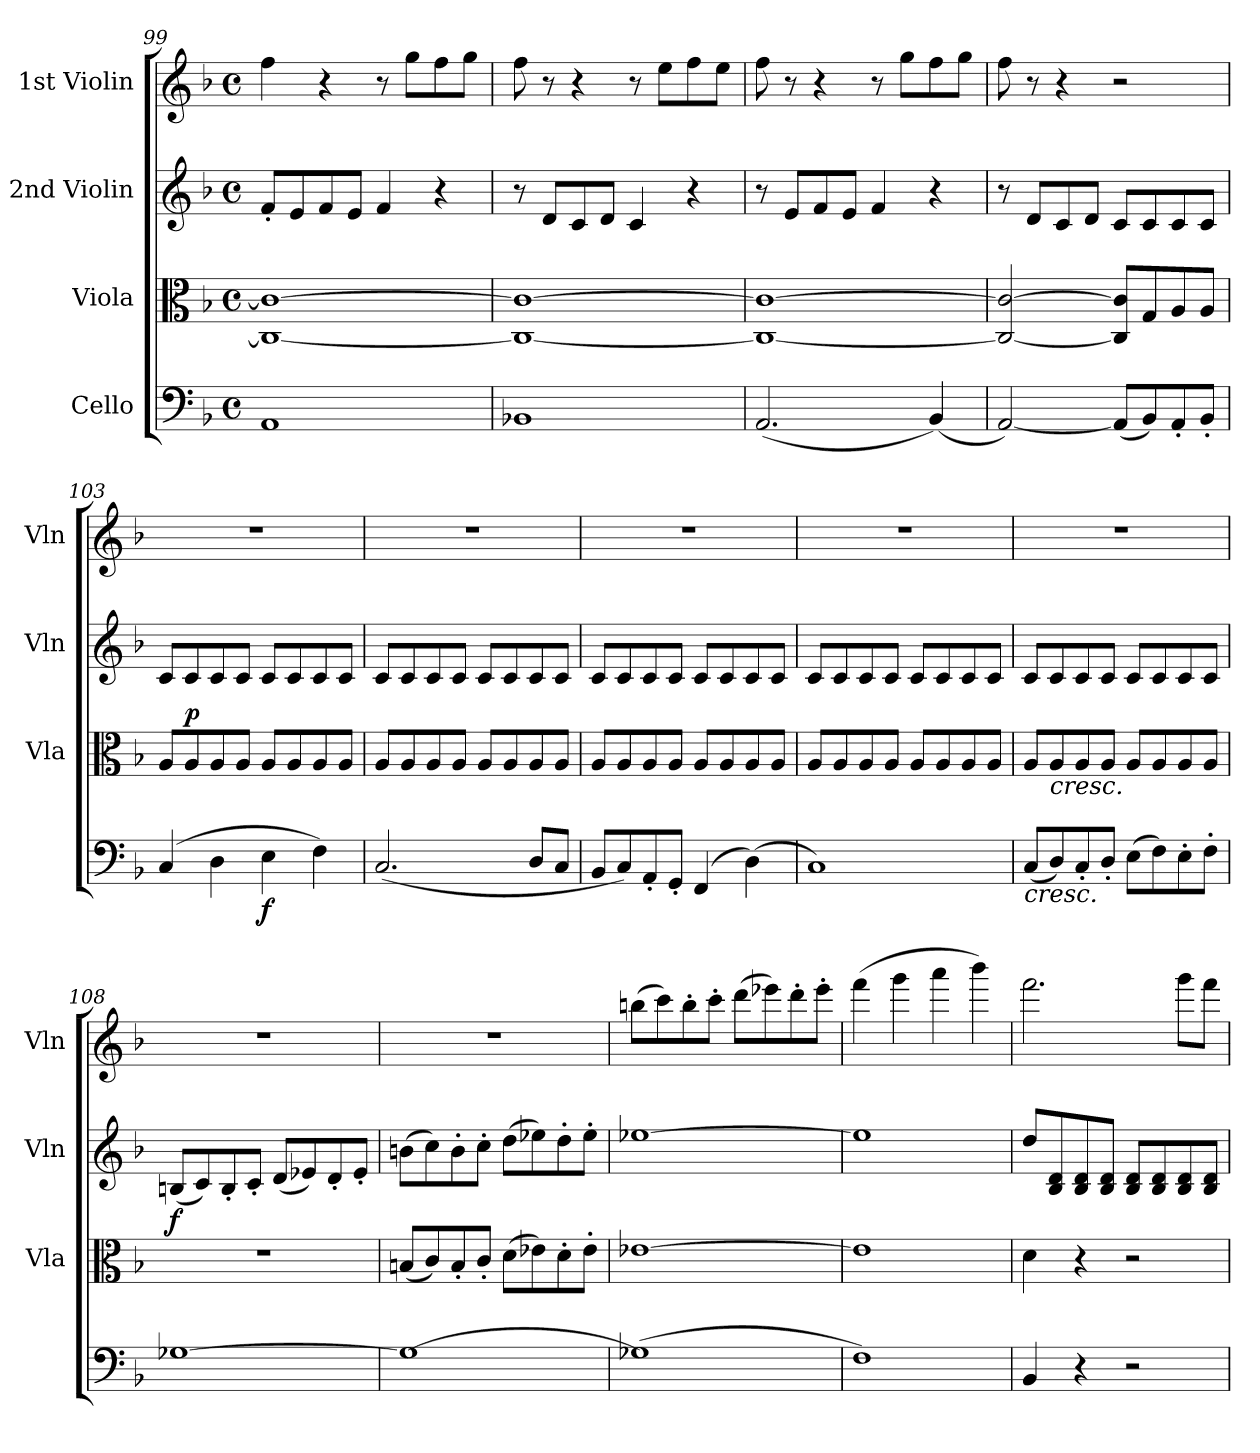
**kern	**dynam	**kern	**dynam	**kern	**kern
*part4	*part4	*part3	*part3	*part2	*part1
*staff4	*staff4	*staff3	*staff3	*staff2	*staff1
*I"Cello	*	*I"Viola	*	*I"2nd Violin	*I"1st Violin
*	*	*I'Vla	*	*I'Vln	*I'Vln
*clefF4	*	*clefC3	*	*clefG2	*clefG2
*k[b-]	*	*k[b-]	*	*k[b-]	*k[b-]
*F:	*	*F:	*	*F:	*F:
*M4/4	*	*M4/4	*	*M4/4	*M4/4
*met(c)	*	*met(c)	*	*met(c)	*met(c)
=99	=99	=99	=99	=99	=99
1AA	.	1C_ 1c_	.	8f'/L	4ff\
.	.	.	.	8e/	.
.	.	.	.	8f/	4r
.	.	.	.	8e/J	.
.	.	.	.	4f/	8r
.	.	.	.	.	8gg\L
.	.	.	.	4r	8ff\
.	.	.	.	.	8gg\J
=100	=100	=100	=100	=100	=100
1BB-X	.	1C_ 1c_	.	8r	8ff\
.	.	.	.	8d/L	8r
.	.	.	.	8c/	4r
.	.	.	.	8d/J	.
.	.	.	.	4c/	8r
.	.	.	.	.	8ee\L
.	.	.	.	4r	8ff\
.	.	.	.	.	8ee\J
=101	=101	=101	=101	=101	=101
(2.AA/	.	1C_ 1c_	.	8r	8ff\
.	.	.	.	8e/L	8r
.	.	.	.	8f/	4r
.	.	.	.	8e/J	.
.	.	.	.	4f/	8r
.	.	.	.	.	8gg\L
(4BB-/)	.	.	.	4r	8ff\
.	.	.	.	.	8gg\J
=102	=102	=102	=102	=102	=102
[2AA/)	.	2C_/ 2c_/	.	8r	8ff\
.	.	.	.	8d/L	8r
.	.	.	.	8c/	4r
.	.	.	.	8d/J	.
(8AA/L]	.	8C]/ 8c]/L	.	8c/L	2r
8BB-/)	.	8G/	.	8c/	.
8AA'/	.	8A/	.	8c/	.
8BB-'/J	.	8A/J	.	8c/J	.
!!LO:LB:g=z
=103	=103	=103	=103	=103	=103
(4C/	.	8A/L	.	8c/L	1r
!	!	!	!LO:DY:a	!	!
.	.	8A/	p	8c/	.
4D\	.	8A/	.	8c/	.
.	.	8A/J	.	8c/J	.
!	!LO:DY:b	!	!	!	!
4E\	f	8A/L	.	8c/L	.
.	.	8A/	.	8c/	.
4F\)	.	8A/	.	8c/	.
.	.	8A/J	.	8c/J	.
=104	=104	=104	=104	=104	=104
(2.C/	.	8A/L	.	8c/L	1r
.	.	8A/	.	8c/	.
.	.	8A/	.	8c/	.
.	.	8A/J	.	8c/J	.
.	.	8A/L	.	8c/L	.
.	.	8A/	.	8c/	.
8D/L	.	8A/	.	8c/	.
8C/J	.	8A/J	.	8c/J	.
=105	=105	=105	=105	=105	=105
8BB-/L	.	8A/L	.	8c/L	1r
8C/)	.	8A/	.	8c/	.
8AA'/	.	8A/	.	8c/	.
8GG'/J	.	8A/J	.	8c/J	.
(4FF/	.	8A/L	.	8c/L	.
.	.	8A/	.	8c/	.
(4D\)	.	8A/	.	8c/	.
.	.	8A/J	.	8c/J	.
=106	=106	=106	=106	=106	=106
1C)	.	8A/L	.	8c/L	1r
.	.	8A/	.	8c/	.
.	.	8A/	.	8c/	.
.	.	8A/J	.	8c/J	.
.	.	8A/L	.	8c/L	.
.	.	8A/	.	8c/	.
.	.	8A/	.	8c/	.
.	.	8A/J	.	8c/J	.
=107	=107	=107	=107	=107	=107
!LO:TX:b:i:t=cresc.	!	!	!	!	!
(8C/L	.	8A/L	.	8c/L	1r
!	!	!LO:TX:b:i:t=cresc.	!	!	!
8D/)	.	8A/	.	8c/	.
8C'/	.	8A/	.	8c/	.
8D'/J	.	8A/J	.	8c/J	.
(8E\L	.	8A/L	.	8c/L	.
8F\)	.	8A/	.	8c/	.
8E'\	.	8A/	.	8c/	.
8F'\J	.	8A/J	.	8c/J	.
=108	=108	=108	=108	=108	=108
!	!	!	!LO:DY:a	!	!
[1G-X	.	1r	f	(8Bn/L	1r
.	.	.	.	8c/)	.
.	.	.	.	8B'/	.
.	.	.	.	8c'/J	.
.	.	.	.	(8d/L	.
.	.	.	.	8e-X/)	.
.	.	.	.	8d'/	.
.	.	.	.	8e-'/J	.
=109	=109	=109	=109	=109	=109
1G-_	.	(8Bn/L	.	(8bn\L	1r
.	.	8c/)	.	8cc\)	.
.	.	8B'/	.	8b'\	.
.	.	8c'/J	.	8cc'\J	.
.	.	(8d\L	.	(8dd\L	.
.	.	8e-X\)	.	8ee-X\)	.
.	.	8d'\	.	8dd'\	.
.	.	8e-'\J	.	8ee-'\J	.
!!LO:LB:g=z
=110	=110	=110	=110	=110	=110
(1G-X]	.	[1e-X	.	[1ee-X	(8bbn\L
.	.	.	.	.	8ccc\)
.	.	.	.	.	8bb'\
.	.	.	.	.	8ccc'\J
.	.	.	.	.	(8ddd\L
.	.	.	.	.	8eee-X\)
.	.	.	.	.	8ddd'\
.	.	.	.	.	8eee-'\J
=111	=111	=111	=111	=111	=111
1F)	.	1e-]	.	1ee-]	(4fff\
.	.	.	.	.	4ggg\
.	.	.	.	.	4aaa\
.	.	.	.	.	4bbb-\)
=112	=112	=112	=112	=112	=112
4BB-/	.	4d\	.	8dd/L	2.fff\
.	.	.	.	8B-/ 8d/	.
4r	.	4r	.	8B-/ 8d/	.
.	.	.	.	8B-/ 8d/J	.
2r	.	2r	.	8B-/ 8d/L	.
.	.	.	.	8B-/ 8d/	.
.	.	.	.	8B-/ 8d/	8ggg\L
.	.	.	.	8B-/ 8d/J	8fff\J
=	=	=	=	=	=
*-	*-	*-	*-	*-	*-
